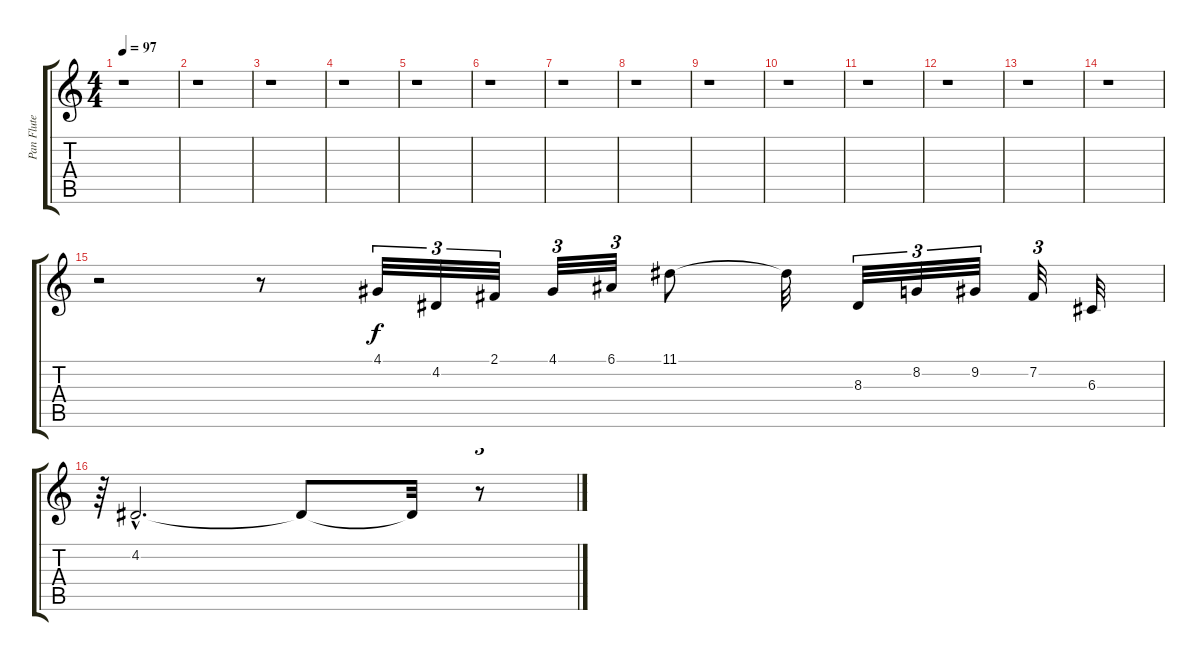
\track ("Pan Flute" "Pan Flute") {instrument panflute}
\staff {score tabs}
\tuning (E4 B3 G3 D3 A2 E2) {hide}
\ts (4 4)
\tempo 97
\clef g2
\ks c
r.1{dy f} |
r.1 |
r.1 |
r.1 |
r.1 |
r.1 |
r.1 |
r.1 |
r.1 |
r.1 |
r.1 |
r.1 |
r.1 |
r.1 |
r.2 r.8 4.1.32{tu (3 2) volume 15} 4.2.32{tu (3 2)} 2.1.32{tu (3 2)} 4.1.32{tu (3 2)} 6.1.32{tu (3 2)} 11.1.8 11.1{t}.32 8.3.32{tu (3 2)} 8.2.32{tu (3 2)} 9.2.32{tu (3 2)} 7.2.32{tu (3 2)} 6.3.32 |
r.64{tu (3 2)} 4.2{hac}.2{d volume 16} 4.2{t}.8 4.2{t}.32 r.8{tu (3 2)}
